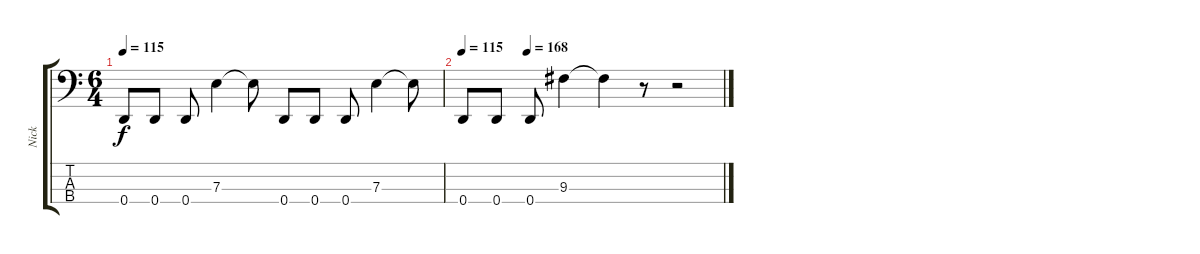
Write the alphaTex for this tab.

\track ("Nick" "Nick") {instrument electricbasspick}
\staff {score tabs}
\tuning (G2 D2 A1 D1) {hide}
\ts (6 4)
\tempo 115
\clef f4
\ks c
0.4.8{dy f} 0.4.8 0.4.8 7.3.4 7.3{t}.8 0.4.8 0.4.8 0.4.8 7.3.4 7.3{t}.8 |
\tempo 115
\tempo (168 0.25)
0.4.8 0.4.8 0.4.8 9.3.4 9.3{t}.4 r.8 r.2
